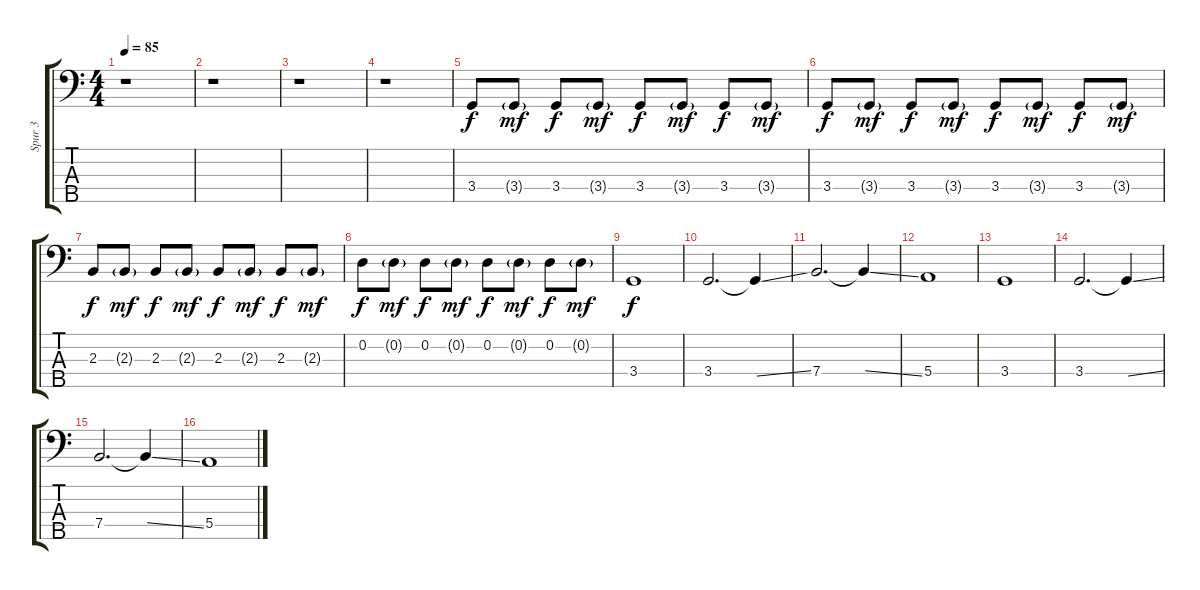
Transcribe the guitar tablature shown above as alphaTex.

\track ("Spur 3" "Spur 3") {instrument electricbassfinger}
\staff {score tabs}
\tuning (G2 D2 A1 E1 B0) {hide}
\ts (4 4)
\tempo 85
\clef f4
\ks c
r.1{dy f} |
r.1 |
r.1 |
r.1 |
3.4.8 3.4{g}.8{dy mf} 3.4.8{dy f} 3.4{g}.8{dy mf} 3.4.8{dy f} 3.4{g}.8{dy mf} 3.4.8{dy f} 3.4{g}.8{dy mf} |
3.4.8{dy f} 3.4{g}.8{dy mf} 3.4.8{dy f} 3.4{g}.8{dy mf} 3.4.8{dy f} 3.4{g}.8{dy mf} 3.4.8{dy f} 3.4{g}.8{dy mf} |
2.3.8{dy f} 2.3{g}.8{dy mf} 2.3.8{dy f} 2.3{g}.8{dy mf} 2.3.8{dy f} 2.3{g}.8{dy mf} 2.3.8{dy f} 2.3{g}.8{dy mf} |
0.2.8{dy f} 0.2{g}.8{dy mf} 0.2.8{dy f} 0.2{g}.8{dy mf} 0.2.8{dy f} 0.2{g}.8{dy mf} 0.2.8{dy f} 0.2{g}.8{dy mf} |
3.4.1{dy f} |
3.4.2{d} 3.4{ss t}.4 |
7.4.2{d} 7.4{ss t}.4 |
5.4.1 |
3.4.1 |
3.4.2{d} 3.4{ss t}.4 |
7.4.2{d} 7.4{ss t}.4 |
5.4.1
